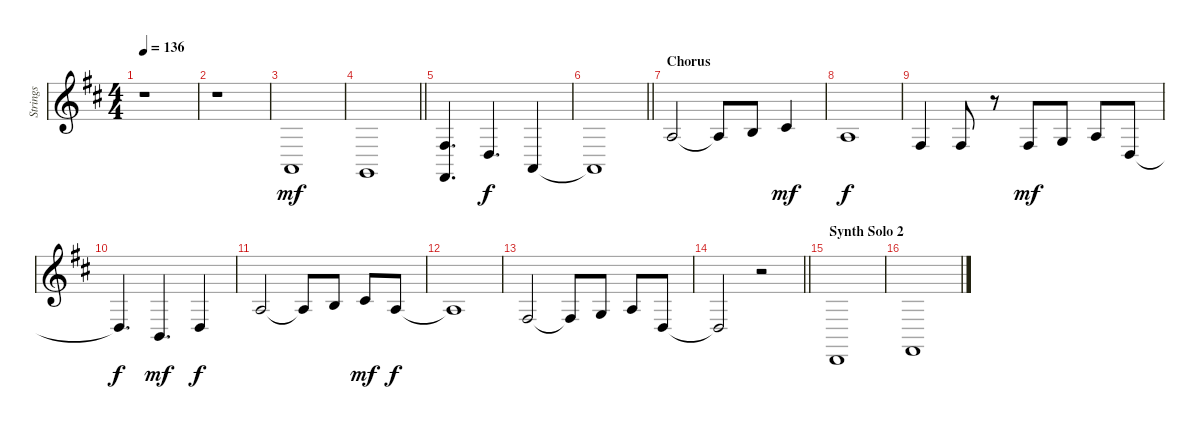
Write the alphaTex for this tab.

\track ("Strings" "Strings") {instrument stringensemble1}
\staff {score}
\tuning (E4 B3 G3 D3 A2 D2) {hide}
\ts (4 4)
\tempo 136
\clef g2
\ks bminor
r.1{dy mf} |
r.1 |
0.5.1 |
\barLineRight lightlight
5.6.1 |
(4.4 4.6).4{d} 0.4.4{d dy f} 0.5.4 |
\barLineRight lightlight
0.5{t}.1 |
\section ("" "Chorus")
2.3.2 2.3{t}.8 0.2.8 2.2.4{dy mf} |
2.3.1{dy f} |
4.4.4 4.4.8 r.8 4.4.8{dy mf} 0.3.8 2.3.8 0.4.8 |
0.4{t}.4{d dy f} 2.5.4{d dy mf} 0.4.4{dy f} |
2.3.2 2.3{t}.8 0.2.8 2.2.8{dy mf} 2.3.8{dy f} |
2.3{t}.1 |
4.4.2 4.4{t}.8 0.3.8 2.3.8 0.4.8 |
\barLineRight lightlight
0.4{t}.2 r.2 |
\section ("" "Synth Solo 2")
0.6.1 |
4.6.1
